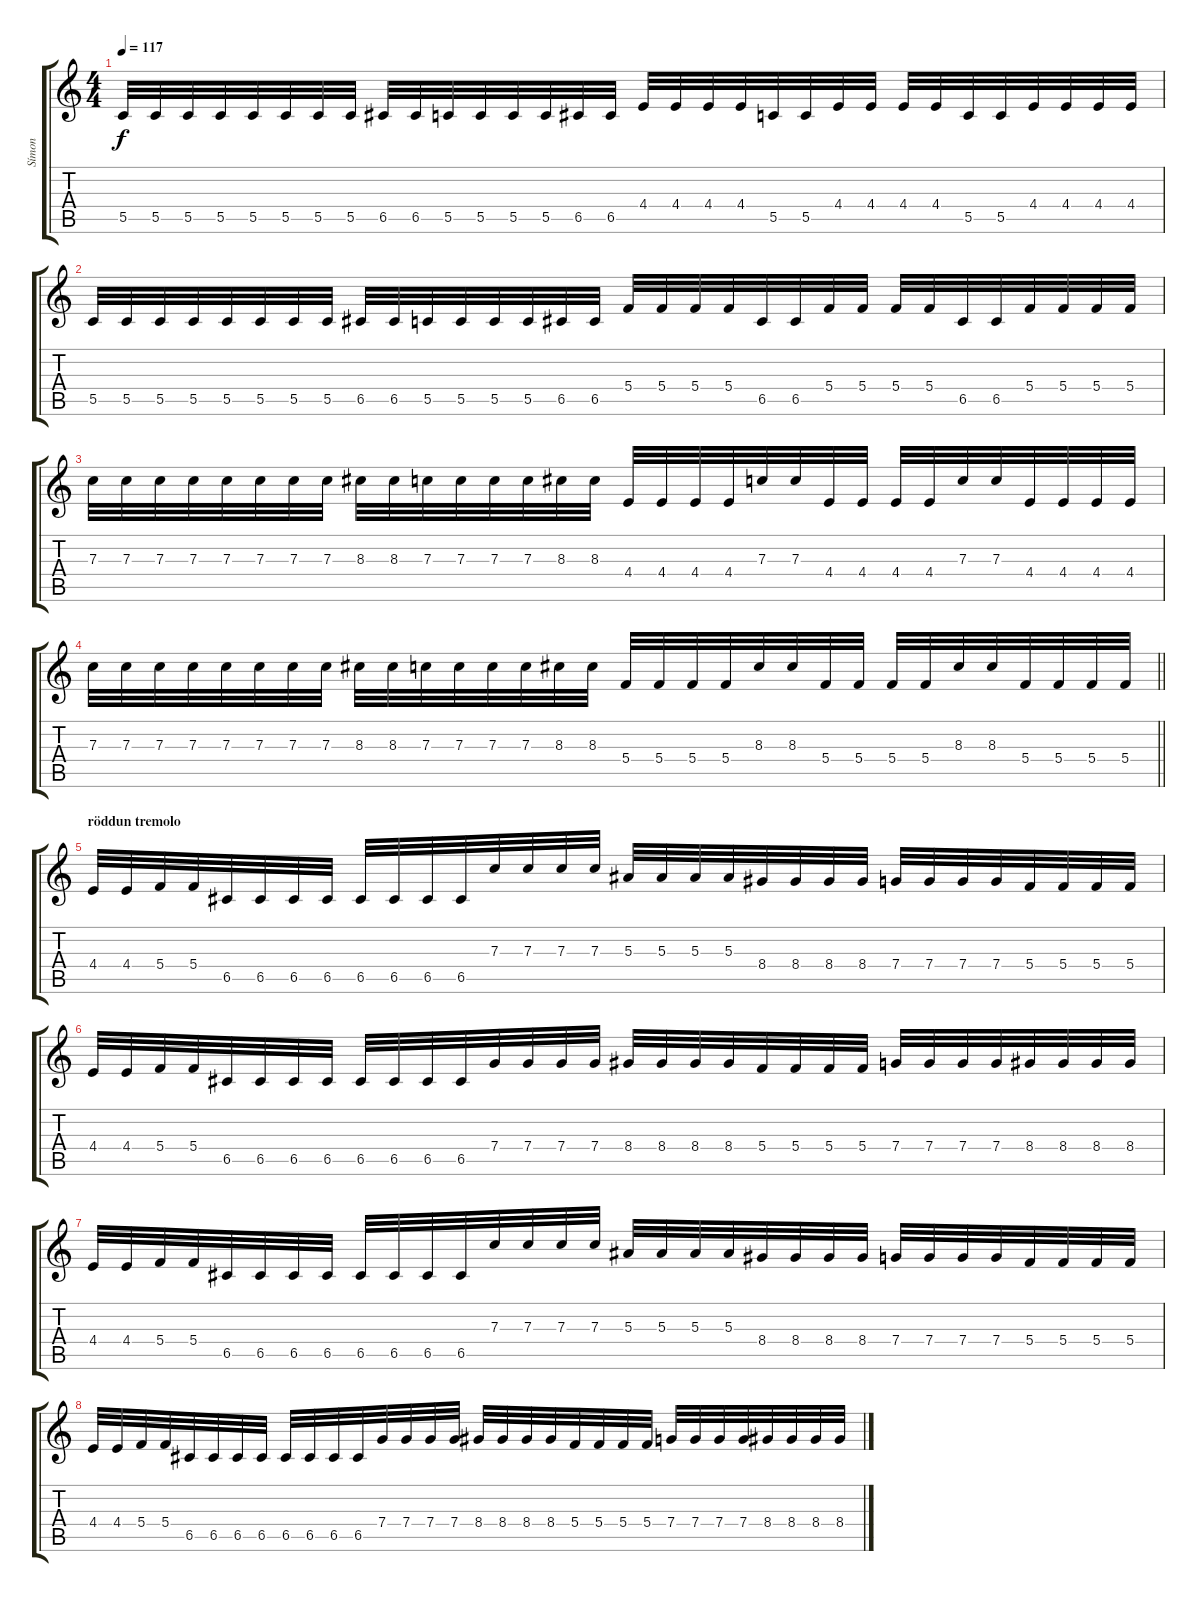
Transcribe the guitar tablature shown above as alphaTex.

\track ("Símon" "Símon") {instrument distortionguitar}
\staff {score tabs}
\tuning (D4 A3 F3 C3 G2 D2) {hide}
\ts (4 4)
\tempo 117
\clef g2
\ks c
5.5.32{dy f} 5.5.32 5.5.32 5.5.32 5.5.32 5.5.32 5.5.32 5.5.32 6.5.32 6.5.32 5.5.32 5.5.32 5.5.32 5.5.32 6.5.32 6.5.32 4.4.32 4.4.32 4.4.32 4.4.32 5.5.32 5.5.32 4.4.32 4.4.32 4.4.32 4.4.32 5.5.32 5.5.32 4.4.32 4.4.32 4.4.32 4.4.32 |
5.5.32 5.5.32 5.5.32 5.5.32 5.5.32 5.5.32 5.5.32 5.5.32 6.5.32 6.5.32 5.5.32 5.5.32 5.5.32 5.5.32 6.5.32 6.5.32 5.4.32 5.4.32 5.4.32 5.4.32 6.5.32 6.5.32 5.4.32 5.4.32 5.4.32 5.4.32 6.5.32 6.5.32 5.4.32 5.4.32 5.4.32 5.4.32 |
7.3.32 7.3.32 7.3.32 7.3.32 7.3.32 7.3.32 7.3.32 7.3.32 8.3.32 8.3.32 7.3.32 7.3.32 7.3.32 7.3.32 8.3.32 8.3.32 4.4.32 4.4.32 4.4.32 4.4.32 7.3.32 7.3.32 4.4.32 4.4.32 4.4.32 4.4.32 7.3.32 7.3.32 4.4.32 4.4.32 4.4.32 4.4.32 |
\barLineRight lightlight
7.3.32 7.3.32 7.3.32 7.3.32 7.3.32 7.3.32 7.3.32 7.3.32 8.3.32 8.3.32 7.3.32 7.3.32 7.3.32 7.3.32 8.3.32 8.3.32 5.4.32 5.4.32 5.4.32 5.4.32 8.3.32 8.3.32 5.4.32 5.4.32 5.4.32 5.4.32 8.3.32 8.3.32 5.4.32 5.4.32 5.4.32 5.4.32 |
\section ("" "röddun tremolo")
4.4.32 4.4.32 5.4.32 5.4.32 6.5.32 6.5.32 6.5.32 6.5.32 6.5.32 6.5.32 6.5.32 6.5.32 7.3.32 7.3.32 7.3.32 7.3.32 5.3.32 5.3.32 5.3.32 5.3.32 8.4.32 8.4.32 8.4.32 8.4.32 7.4.32 7.4.32 7.4.32 7.4.32 5.4.32 5.4.32 5.4.32 5.4.32 |
4.4.32 4.4.32 5.4.32 5.4.32 6.5.32 6.5.32 6.5.32 6.5.32 6.5.32 6.5.32 6.5.32 6.5.32 7.4.32 7.4.32 7.4.32 7.4.32 8.4.32 8.4.32 8.4.32 8.4.32 5.4.32 5.4.32 5.4.32 5.4.32 7.4.32 7.4.32 7.4.32 7.4.32 8.4.32 8.4.32 8.4.32 8.4.32 |
4.4.32 4.4.32 5.4.32 5.4.32 6.5.32 6.5.32 6.5.32 6.5.32 6.5.32 6.5.32 6.5.32 6.5.32 7.3.32 7.3.32 7.3.32 7.3.32 5.3.32 5.3.32 5.3.32 5.3.32 8.4.32 8.4.32 8.4.32 8.4.32 7.4.32 7.4.32 7.4.32 7.4.32 5.4.32 5.4.32 5.4.32 5.4.32 |
4.4.32 4.4.32 5.4.32 5.4.32 6.5.32 6.5.32 6.5.32 6.5.32 6.5.32 6.5.32 6.5.32 6.5.32 7.4.32 7.4.32 7.4.32 7.4.32 8.4.32 8.4.32 8.4.32 8.4.32 5.4.32 5.4.32 5.4.32 5.4.32 7.4.32 7.4.32 7.4.32 7.4.32 8.4.32 8.4.32 8.4.32 8.4.32
